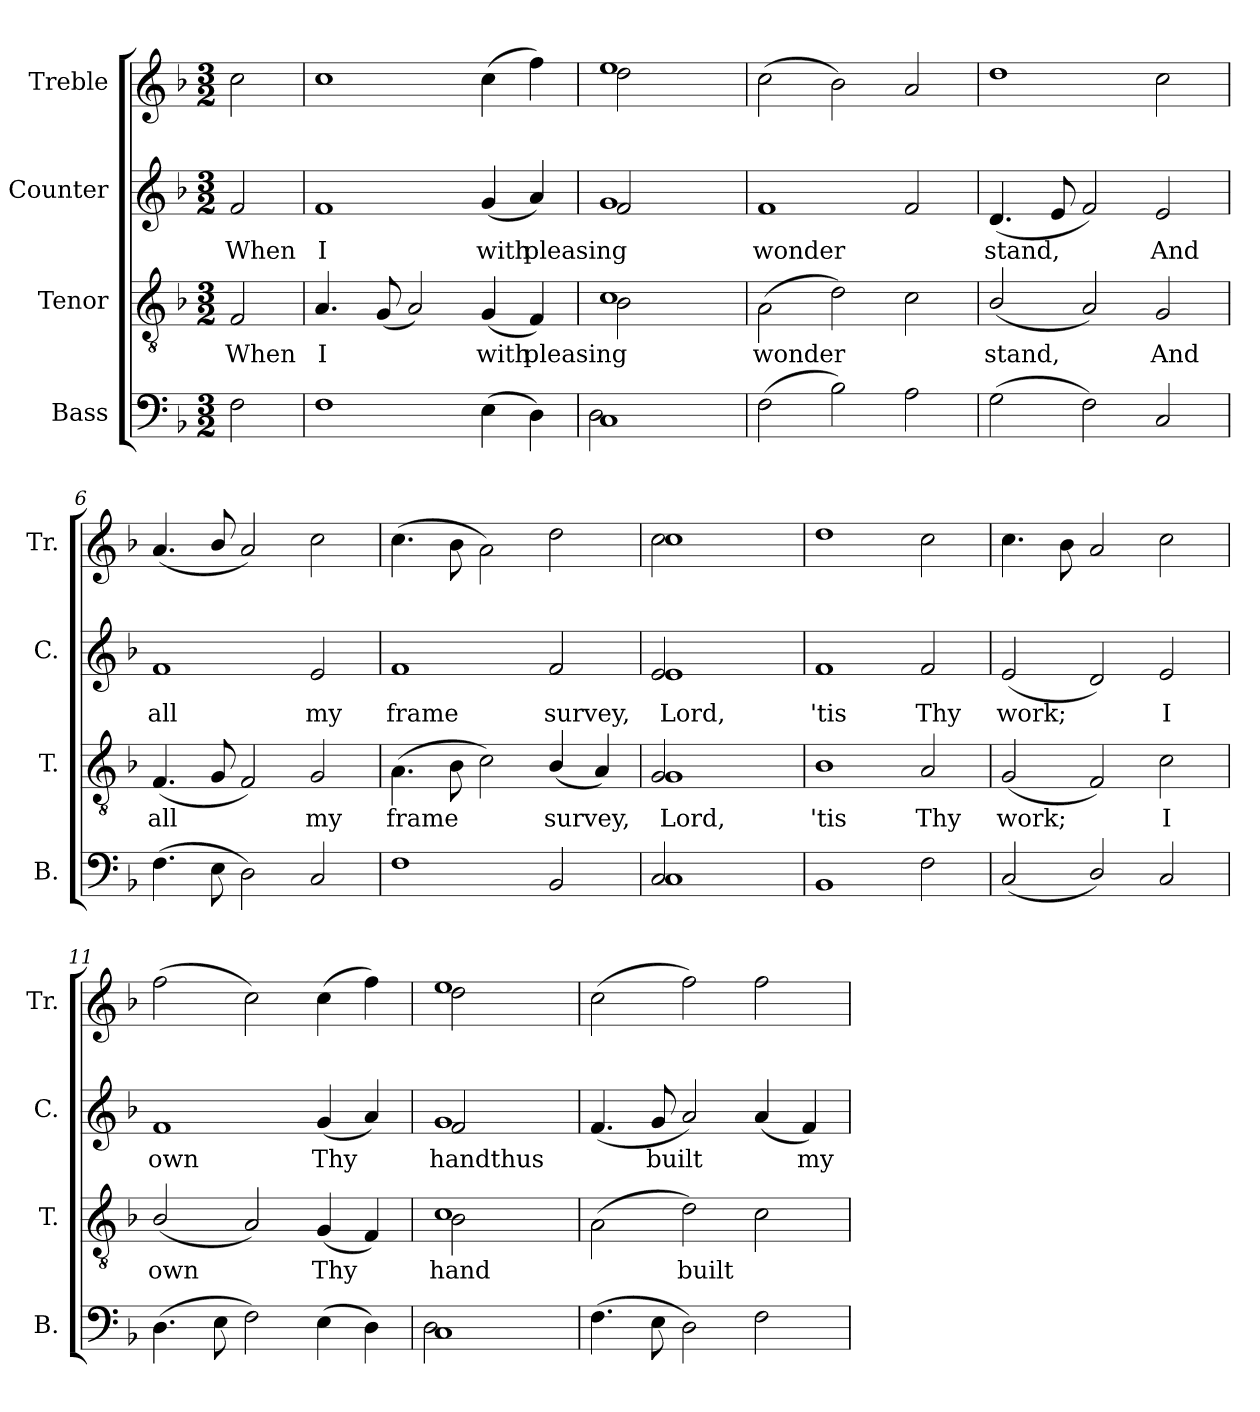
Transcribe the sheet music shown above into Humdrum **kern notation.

**kern	**text	**kern	**text	**kern	**text	**kern	**text
*part4	*part4	*part3	*part3	*part2	*part2	*part1	*part1
*staff4	*staff4	*staff3	*staff3	*staff2	*staff2	*staff1	*staff1
*I"Bass	*	*I"Tenor	*	*I"Counter	*	*I"Treble	*
*I'B.	*	*I'T.	*	*I'C.	*	*I'Tr.	*
!!LO:PB:g=z
*stria5	*	*stria5	*	*stria5	*	*stria5	*
*clefF4	*	*clefGv2	*	*clefG2	*	*clefG2	*
*k[b-]	*	*k[b-]	*	*k[b-]	*	*k[b-]	*
*F:	*	*F:	*	*F:	*	*F:	*
*M3/2	*	*M3/2	*	*M3/2	*	*M3/2	*
=1	=1	=1	=1	=1	=1	=1	=1
!	!LO:LY:b:cj	!	!LO:LY:b:cj	!	!LO:LY:b:cj	!	!LO:LY:b:cj
2F\	.	2F/	When	2f/	When	2cc\	.
=2	=2	=2	=2	=2	=2	=2	=2
!	!LO:LY:b:cj	!	!LO:LY:b:cj	!	!LO:LY:b:cj	!	!LO:LY:b:cj
1F	.	4.A/	I	1f	I	1cc	.
!	!	!	!LO:LY:b:cj	!	!	!	!
.	.	(<8G/	.	.	.	.	.
!	!	!	!LO:LY:b:cj	!	!	!	!
.	.	2A/)	.	.	.	.	.
!	!LO:LY:b:cj	!	!LO:LY:b:cj	!	!LO:LY:b:cj	!	!LO:LY:b:cj
(>4E\	.	(<4G/	with	(<4g/	with	(>4cc\	.
!	!LO:LY:b:cj	!	!LO:LY:b:cj	!	!LO:LY:b:cj	!	!LO:LY:b:cj
4D\)	.	4F/)	pleasing	4a/)	pleasing	4ff\)	.
=3	=3	=3	=3	=3	=3	=3	=3
*^	*	*	*	*	*	*	*
!	!	!LO:LY:b:cj	!	!LO:LY:b:cj	!	!LO:LY:b:cj	!	!LO:LY:b:cj
*	*	*	*^	*	*^	*	*^	*
1C	2D\	.	1c	2B-\	.	1g	2f/	.	1ee	2dd\	.
.	2ryy	.	.	2ryy	.	.	2ryy	.	.	2ryy	.
=4	=4	=4	=4	=4	=4	=4	=4	=4	=4	=4	=4
!	!	!LO:LY:b:cj	!	!	!LO:LY:b:cj	!	!	!LO:LY:b:cj	!	!	!LO:LY:b:cj
*v	*v	*	*	*	*	*v	*v	*	*v	*v	*
*	*	*v	*v	*	*	*	*	*
(>2F\	.	(>2A\	wonder	1f	wonder	(>2cc\	.
!	!LO:LY:b:cj	!	!LO:LY:b:cj	!	!	!	!LO:LY:b:cj
2B-\)	.	2d\)	.	.	.	2b-\)	.
!	!LO:LY:b:cj	!	!LO:LY:b:cj	!	!LO:LY:b:cj	!	!LO:LY:b:cj
2A\	.	2c\	.	2f/	.	2a>/	.
=5	=5	=5	=5	=5	=5	=5	=5
!	!LO:LY:b:cj	!	!LO:LY:b:cj	!	!LO:LY:b:cj	!	!LO:LY:b:cj
(>2G\	.	(<2B-/	stand,	(<4.d/	stand,	1dd	.
!	!	!	!	!	!LO:LY:b:cj	!	!
.	.	.	.	8e/	.	.	.
!	!LO:LY:b:cj	!	!LO:LY:b:cj	!	!LO:LY:b:cj	!	!
2F\)	.	2A/)	.	2f/)	.	.	.
!	!LO:LY:b:cj	!	!LO:LY:b:cj	!	!LO:LY:b:cj	!	!LO:LY:b:cj
2C/	.	2G/	And	2e/	And	2cc\	.
=6	=6	=6	=6	=6	=6	=6	=6
!	!LO:LY:b:cj	!	!LO:LY:b:cj	!	!LO:LY:b:cj	!	!LO:LY:b:cj
(>4.F\	.	(<4.F/	all	1f	all	(<4.a/	.
!	!LO:LY:b:cj	!	!LO:LY:b:cj	!	!	!	!LO:LY:b:cj
8E\	.	8G/	.	.	.	8b-/	.
!	!LO:LY:b:cj	!	!LO:LY:b:cj	!	!	!	!LO:LY:b:cj
2D\)	.	2F/)	.	.	.	2a/)	.
!	!LO:LY:b:cj	!	!LO:LY:b:cj	!	!LO:LY:b:cj	!	!LO:LY:b:cj
2C/	.	2G/	my	2e/	my	2cc\	.
=7	=7	=7	=7	=7	=7	=7	=7
!	!LO:LY:b:cj	!	!LO:LY:b:cj	!	!LO:LY:b:cj	!	!LO:LY:b:cj
1F	.	(>4.A\	frame	1f	frame	(>4.cc\	.
!	!	!	!LO:LY:b:cj	!	!	!	!LO:LY:b:cj
.	.	8B-\	.	.	.	8b-\	.
!	!	!	!LO:LY:b:cj	!	!	!	!LO:LY:b:cj
.	.	2c\)	.	.	.	2a\)	.
!	!LO:LY:b:cj	!	!LO:LY:b:cj	!	!LO:LY:b:cj	!	!LO:LY:b:cj
2BB-/	.	(<4B-/	survey,	2f/	survey,	2dd\	.
!	!	!	!LO:LY:b:cj	!	!	!	!
.	.	4A/)	.	.	.	.	.
=8	=8	=8	=8	=8	=8	=8	=8
*^	*	*	*	*	*	*	*
!	!	!LO:LY:b:cj	!	!LO:LY:b:cj	!	!LO:LY:b:cj	!	!LO:LY:b:cj
*	*	*	*^	*	*^	*	*^	*
1C	2C/	.	1G	2G/	Lord,	1e	2e/	Lord,	1cc	2cc\	.
.	2ryy	.	.	2ryy	.	.	2ryy	.	.	2ryy	.
=9	=9	=9	=9	=9	=9	=9	=9	=9	=9	=9	=9
!	!	!LO:LY:b:cj	!	!	!LO:LY:b:cj	!	!	!LO:LY:b:cj	!	!	!LO:LY:b:cj
*v	*v	*	*	*	*	*v	*v	*	*v	*v	*
*	*	*v	*v	*	*	*	*	*
1BB-	.	1B-	'tis	1f	'tis	1dd	.
!	!LO:LY:b:cj	!	!LO:LY:b:cj	!	!LO:LY:b:cj	!	!LO:LY:b:cj
2F\	.	2A/	Thy	2f/	Thy	2cc\	.
=10	=10	=10	=10	=10	=10	=10	=10
!	!LO:LY:b:cj	!	!LO:LY:b:cj	!	!LO:LY:b:cj	!	!LO:LY:b:cj
(<2C/	.	(<2G/	work;	(<2e/	work;	4.cc>\	.
!	!	!	!	!	!	!	!LO:LY:b:cj
.	.	.	.	.	.	8b-\	.
!	!LO:LY:b:cj	!	!LO:LY:b:cj	!	!LO:LY:b:cj	!	!LO:LY:b:cj
2D/)	.	2F/)	.	2d/)	.	2a/	.
!	!LO:LY:b:cj	!	!LO:LY:b:cj	!	!LO:LY:b:cj	!	!LO:LY:b:cj
2C/	.	2c\	I	2e/	I	2cc\	.
=11	=11	=11	=11	=11	=11	=11	=11
!	!LO:LY:b:cj	!	!LO:LY:b:cj	!	!LO:LY:b:cj	!	!LO:LY:b:cj
(>4.D\	.	(<2B-/	own	1f	own	(>2ff\	.
!	!LO:LY:b:cj	!	!	!	!	!	!
8E\	.	.	.	.	.	.	.
!	!LO:LY:b:cj	!	!LO:LY:b:cj	!	!	!	!LO:LY:b:cj
2F\)	.	2A/)	.	.	.	2cc\)	.
!	!LO:LY:b:cj	!	!LO:LY:b:cj	!	!LO:LY:b:cj	!	!LO:LY:b:cj
(>4E\	.	(<4G/	Thy	(<4g/	Thy	(>4cc\	.
!	!LO:LY:b:cj	!	!LO:LY:b:cj	!	!LO:LY:b:cj	!	!LO:LY:b:cj
4D\)	.	4F/)	.	4a/)	.	4ff\)	.
=12	=12	=12	=12	=12	=12	=12	=12
*^	*	*	*	*	*	*	*
!	!	!LO:LY:b:cj	!	!LO:LY:b:cj	!	!LO:LY:b:cj	!	!LO:LY:b:cj
*	*	*	*^	*	*^	*	*^	*
1C	2D\	.	1c	2B-\	hand	1g	2f/	handthus	1ee	2dd\	.
.	2ryy	.	.	2ryy	.	.	2ryy	.	.	2ryy	.
=13	=13	=13	=13	=13	=13	=13	=13	=13	=13	=13	=13
!	!	!LO:LY:b:cj	!	!	!LO:LY:b:cj	!	!	!LO:LY:b:cj	!	!	!LO:LY:b:cj
*v	*v	*	*	*	*	*v	*v	*	*v	*v	*
*	*	*v	*v	*	*	*	*	*
(>4.F\	.	(>2A\	.	(<4.f/	.	(>2cc\	.
!	!LO:LY:b:cj	!	!	!	!LO:LY:b:cj	!	!
8E\	.	.	.	8g/	built	.	.
!	!LO:LY:b:cj	!	!LO:LY:b:cj	!	!LO:LY:b:cj	!	!LO:LY:b:cj
2D\)	.	2d\)	built	2a/)	.	2ff\)	.
!	!LO:LY:b:cj	!	!LO:LY:b:cj	!	!LO:LY:b:cj	!	!LO:LY:b:cj
2F\	.	2c\	.	(<4a/	.	2ff\	.
!	!	!	!	!	!LO:LY:b:cj	!	!
.	.	.	.	4f/)	my	.	.
=	=	=	=	=	=	=	=
*-	*-	*-	*-	*-	*-	*-	*-
